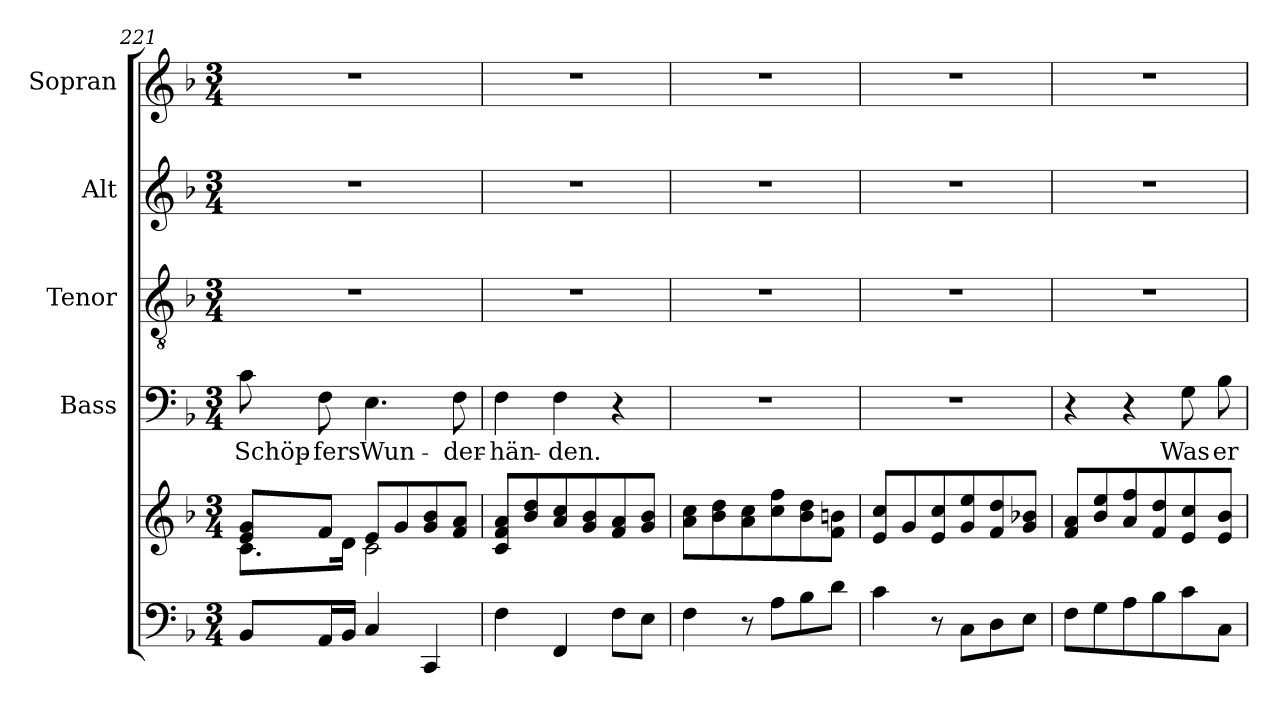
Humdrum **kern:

**kern	**kern	**kern	**text	**kern	**kern	**kern
*part5	*part5	*part4	*part4	*part3	*part2	*part1
*staff6	*staff5	*staff4	*staff4	*staff3	*staff2	*staff1
*	*	*I"Bass	*	*I"Tenor	*I"Alt	*I"Sopran
*	*	*I'B.	*	*I'T.	*I'A.	*I'S.
!!LO:LB:g=z
*clefF4	*clefG2	*clefF4	*	*clefGv2	*clefG2	*clefG2
*k[b-]	*k[b-]	*k[b-]	*	*k[b-]	*k[b-]	*k[b-]
*F:	*F:	*F:	*	*F:	*F:	*F:
*M3/4	*M3/4	*M3/4	*	*M3/4	*M3/4	*M3/4
=221	=221	=221	=221	=221	=221	=221
*	*^	*	*	*	*	*
!	!	!	!	!LO:LY:b	!	!	!
8BB-/L	8e/ 8g/L	8.c\L	8c\	Schöp-	2.r	2.r	2.r
!	!	!	!	!LO:LY:b	!	!	!
16AA/L	8f/J	.	8F\	-fers	.	.	.
16BB-/JJ	.	16d\Jk	.	.	.	.	.
!	!	!	!	!LO:LY:b	!	!	!
4C/	8e/L	2c\	4.E\	Wun-	.	.	.
.	8g/	.	.	.	.	.	.
4CC/	8g/ 8b-/	.	.	.	.	.	.
!	!	!	!	!LO:LY:b	!	!	!
.	8f/ 8a/J	.	8F\	-der-	.	.	.
*	*v	*v	*	*	*	*	*
=222	=222	=222	=222	=222	=222	=222
!	!	!	!LO:LY:b	!	!	!
4F\	8c/ 8f/ 8a/L	4F\	-hän-	2.r	2.r	2.r
.	8b-/ 8dd/	.	.	.	.	.
!	!	!	!LO:LY:b	!	!	!
4FF/	8a/ 8cc/	4F\	-den.	.	.	.
.	8g/ 8b-/	.	.	.	.	.
8F\L	8f/ 8a/	4r	.	.	.	.
8E\J	8g/ 8b-/J	.	.	.	.	.
=223	=223	=223	=223	=223	=223	=223
4F\	8a\ 8cc\L	2.r	.	2.r	2.r	2.r
.	8b-\ 8dd\	.	.	.	.	.
8r	8a\ 8cc\	.	.	.	.	.
8A\L	8cc\ 8ff\	.	.	.	.	.
8B-\	8b-\ 8dd\	.	.	.	.	.
8d\J	8f\ 8bn\J	.	.	.	.	.
=224	=224	=224	=224	=224	=224	=224
4c\	8e/ 8cc/L	2.r	.	2.r	2.r	2.r
.	8g/	.	.	.	.	.
8r	8e/ 8cc/	.	.	.	.	.
8C\L	8g/ 8ee/	.	.	.	.	.
8D\	8f/ 8dd/	.	.	.	.	.
8E\J	8g/ 8b-X/J	.	.	.	.	.
=225	=225	=225	=225	=225	=225	=225
8F\L	8f/ 8a/L	4r	.	2.r	2.r	2.r
8G\	8b-/ 8ee/	.	.	.	.	.
8A\	8a/ 8ff/	4r	.	.	.	.
8B-\	8f/ 8dd/	.	.	.	.	.
!	!	!	!LO:LY:b	!	!	!
8c\	8e/ 8cc/	8G\	Was	.	.	.
!	!	!	!LO:LY:b	!	!	!
8C\J	8e/ 8b-/J	8B-\	er	.	.	.
=	=	=	=	=	=	=
*-	*-	*-	*-	*-	*-	*-
